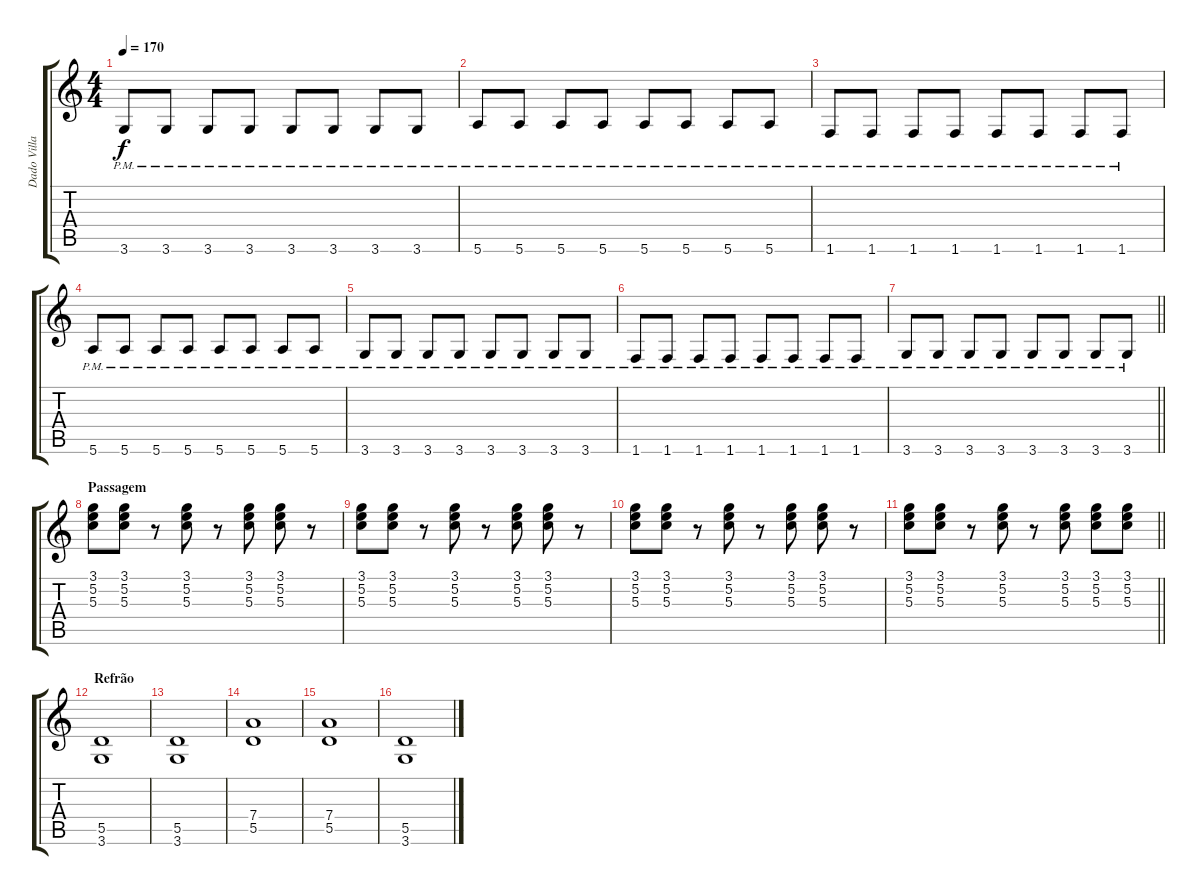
\track ("Dado Villa-Lobos" "Dado Villa") {instrument distortionguitar}
\staff {score tabs}
\tuning (E4 B3 G3 D3 A2 E2) {hide}
\ts (4 4)
\tempo 170
\clef g2
\ks c
3.6{pm}.8{dy f} 3.6{pm}.8 3.6{pm}.8 3.6{pm}.8 3.6{pm}.8 3.6{pm}.8 3.6{pm}.8 3.6{pm}.8 |
5.6{pm}.8 5.6{pm}.8 5.6{pm}.8 5.6{pm}.8 5.6{pm}.8 5.6{pm}.8 5.6{pm}.8 5.6{pm}.8 |
1.6{pm}.8 1.6{pm}.8 1.6{pm}.8 1.6{pm}.8 1.6{pm}.8 1.6{pm}.8 1.6{pm}.8 1.6{pm}.8 |
5.6{pm}.8 5.6{pm}.8 5.6{pm}.8 5.6{pm}.8 5.6{pm}.8 5.6{pm}.8 5.6{pm}.8 5.6{pm}.8 |
3.6{pm}.8 3.6{pm}.8 3.6{pm}.8 3.6{pm}.8 3.6{pm}.8 3.6{pm}.8 3.6{pm}.8 3.6{pm}.8 |
1.6{pm}.8 1.6{pm}.8 1.6{pm}.8 1.6{pm}.8 1.6{pm}.8 1.6{pm}.8 1.6{pm}.8 1.6{pm}.8 |
\barLineRight lightlight
3.6{pm}.8 3.6{pm}.8 3.6{pm}.8 3.6{pm}.8 3.6{pm}.8 3.6{pm}.8 3.6{pm}.8 3.6{pm}.8 |
\section ("" "Passagem")
(3.1 5.2 5.3).8 (3.1 5.2 5.3).8 r.8 (3.1 5.2 5.3).8 r.8 (3.1 5.2 5.3).8 (3.1 5.2 5.3).8 r.8 |
(3.1 5.2 5.3).8 (3.1 5.2 5.3).8 r.8 (3.1 5.2 5.3).8 r.8 (3.1 5.2 5.3).8 (3.1 5.2 5.3).8 r.8 |
(3.1 5.2 5.3).8 (3.1 5.2 5.3).8 r.8 (3.1 5.2 5.3).8 r.8 (3.1 5.2 5.3).8 (3.1 5.2 5.3).8 r.8 |
\barLineRight lightlight
(3.1 5.2 5.3).8 (3.1 5.2 5.3).8 r.8 (3.1 5.2 5.3).8 r.8 (3.1 5.2 5.3).8 (3.1 5.2 5.3).8 (3.1 5.2 5.3).8 |
\section ("" "Refrão")
(5.5 3.6).1 |
(5.5 3.6).1 |
(7.4 5.5).1 |
(7.4 5.5).1 |
(5.5 3.6).1
